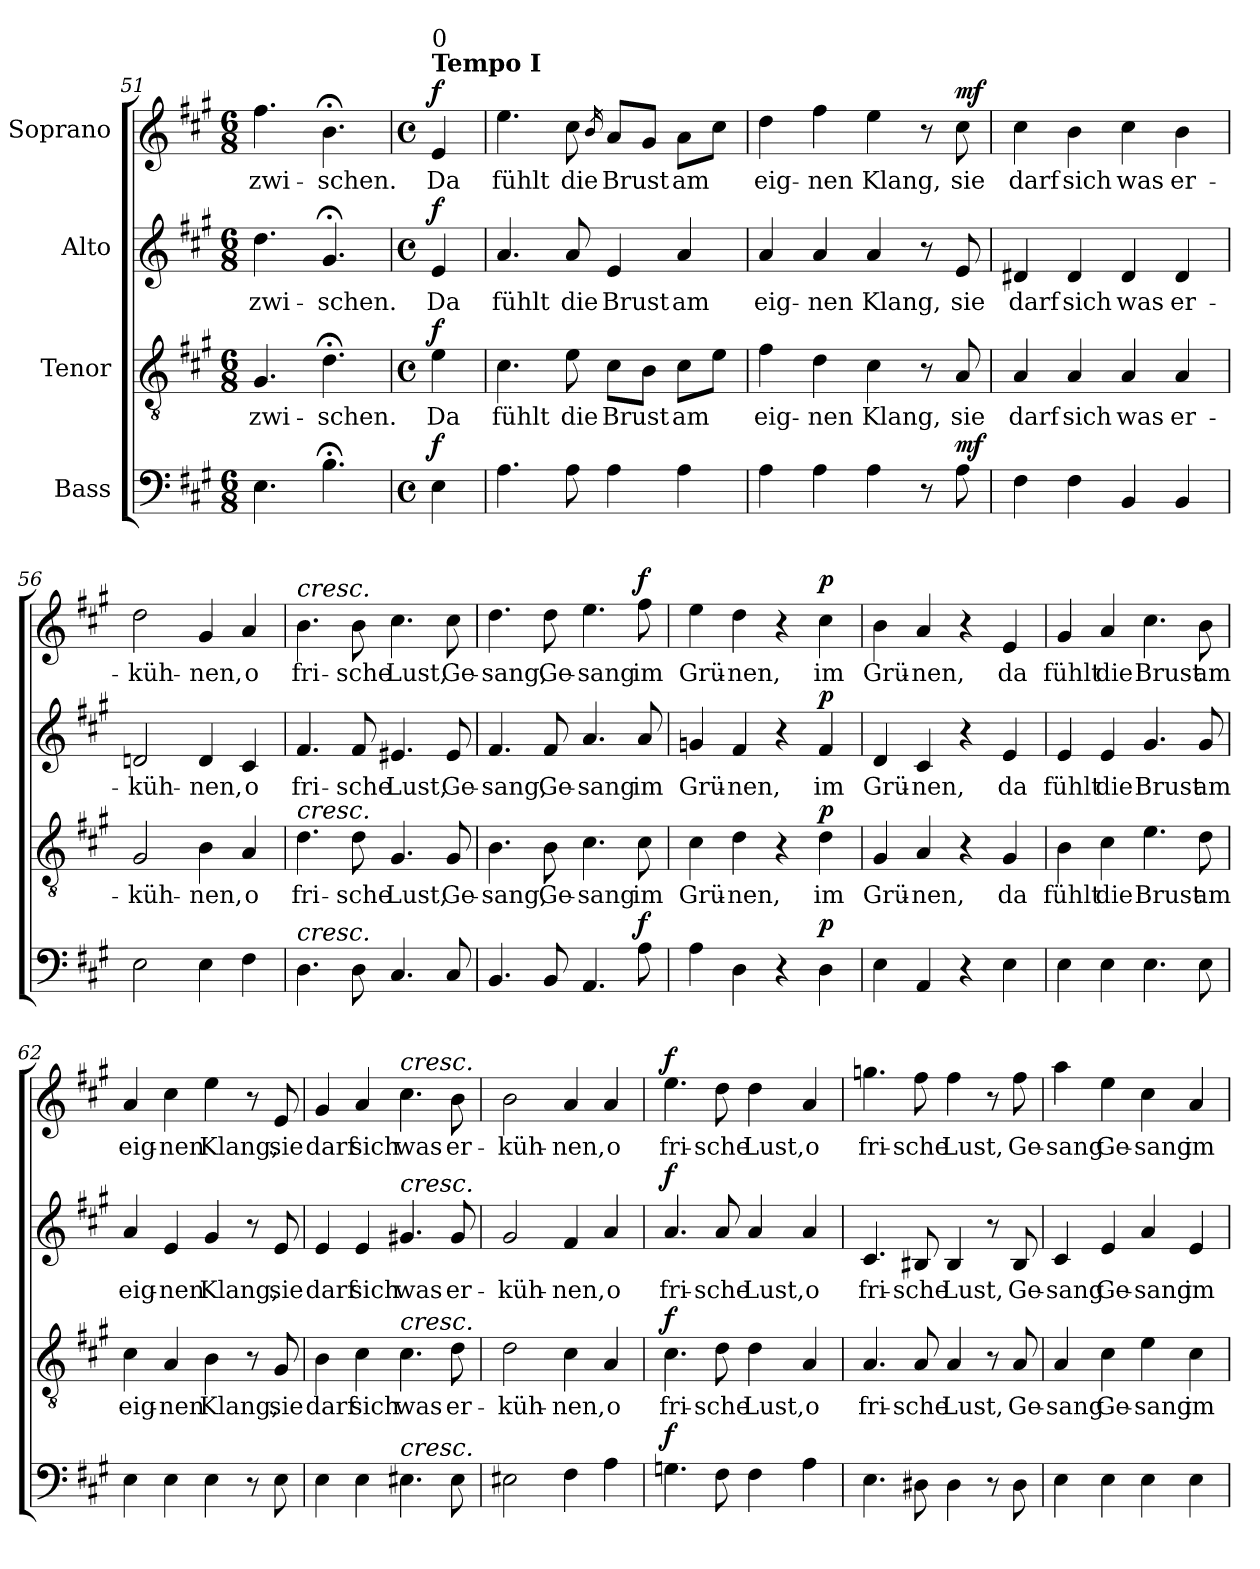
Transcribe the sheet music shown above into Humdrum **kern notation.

**kern	**dynam	**kern	**text	**dynam	**kern	**text	**dynam	**kern	**text	**dynam
*part4	*part4	*part3	*part3	*part3	*part2	*part2	*part2	*part1	*part1	*part1
*staff4	*staff4	*staff3	*staff3	*staff3	*staff2	*staff2	*staff2	*staff1	*staff1	*staff1
*I"Bass	*	*I"Tenor	*	*	*I"Alto	*	*	*I"Soprano	*	*
*clefF4	*	*clefGv2	*	*	*clefG2	*	*	*clefG2	*	*
*k[f#c#g#]	*	*k[f#c#g#]	*	*	*k[f#c#g#]	*	*	*k[f#c#g#]	*	*
*M6/8	*	*M6/8	*	*	*M6/8	*	*	*M6/8	*	*
=51	=51	=51	=51	=51	=51	=51	=51	=51	=51	=51
!	!	!	!LO:LY:b	!	!	!LO:LY:b	!	!	!LO:LY:b	!
4.E\	.	4.G#/	-zwi-	.	4.dd\	-zwi-	.	4.ff#\	-zwi-	.
!	!	!	!LO:LY:b	!	!	!LO:LY:b	!	!	!LO:LY:b	!
4.B;<\	.	4.d;<\	-schen.	.	4.g#;</	-schen.	.	4.b;<\	-schen.	.
=52	=52	=52	=52	=52	=52	=52	=52	=52	=52	=52
*M4/4	*	*M4/4	*	*	*M4/4	*	*	*M4/4	*	*
*met(c)	*	*met(c)	*	*	*met(c)	*	*	*met(c)	*	*
!	!	!	!	!	!	!	!	!LO:TX:a:B:t=Tempo I	!	!
!	!	!	!	!	!	!	!	!LO:TX:a:t=0	!	!
!	!LO:DY:a	!	!LO:LY:b	!LO:DY:a	!	!LO:LY:b	!LO:DY:a	!	!LO:LY:b	!LO:DY:a
4E\	f	4e\	Da	f	4e/	Da	f	4e/	Da	f
=53	=53	=53	=53	=53	=53	=53	=53	=53	=53	=53
!	!	!	!LO:LY:b	!	!	!LO:LY:b	!	!	!LO:LY:b	!
4.A\	.	4.c#\	fühlt	.	4.a/	fühlt	.	4.ee\	fühlt	.
!	!	!	!LO:LY:b	!	!	!LO:LY:b	!	!	!LO:LY:b	!
8A\	.	8e\	die	.	8a/	die	.	8cc#\	die	.
.	.	.	.	.	.	.	.	16qb/	.	.
!	!	!	!LO:LY:b	!	!	!LO:LY:b	!	!	!LO:LY:b	!
4A\	.	8c#\L	Brust	.	4e/	Brust	.	8a/L	Brust	.
.	.	8B\J	.	.	.	.	.	8g#/J	.	.
!	!	!	!LO:LY:b	!	!	!LO:LY:b	!	!	!LO:LY:b	!
4A\	.	8c#\L	am	.	4a/	am	.	8a\L	am	.
.	.	8e\J	.	.	.	.	.	8cc#\J	.	.
=54	=54	=54	=54	=54	=54	=54	=54	=54	=54	=54
!	!	!	!LO:LY:b	!	!	!LO:LY:b	!	!	!LO:LY:b	!
4A\	.	4f#\	eig-	.	4a/	eig-	.	4dd\	eig-	.
!	!	!	!LO:LY:b	!	!	!LO:LY:b	!	!	!LO:LY:b	!
4A\	.	4d\	-nen	.	4a/	-nen	.	4ff#\	-nen	.
!	!	!	!LO:LY:b	!	!	!LO:LY:b	!	!	!LO:LY:b	!
4A\	.	4c#\	Klang,	.	4a/	Klang,	.	4ee\	Klang,	.
8r	.	8r	.	.	8r	.	.	8r	.	.
!	!LO:DY:a	!	!LO:LY:b	!	!	!LO:LY:b	!	!	!LO:LY:b	!LO:DY:a
8A\	mf	8A/	sie	.	8e/	sie	.	8cc#\	sie	mf
!!LO:PB:g=z
=55	=55	=55	=55	=55	=55	=55	=55	=55	=55	=55
!	!	!	!LO:LY:b	!	!	!LO:LY:b	!	!	!LO:LY:b	!
4F#\	.	4A/	darf	.	4d#X/	darf	.	4cc#\	darf	.
!	!	!	!LO:LY:b	!	!	!LO:LY:b	!	!	!LO:LY:b	!
4F#\	.	4A/	sich	.	4d#/	sich	.	4b\	sich	.
!	!	!	!LO:LY:b	!	!	!LO:LY:b	!	!	!LO:LY:b	!
4BB/	.	4A/	was	.	4d#/	was	.	4cc#\	was	.
!	!	!	!LO:LY:b	!	!	!LO:LY:b	!	!	!LO:LY:b	!
4BB/	.	4A/	er-	.	4d#/	er-	.	4b\	er-	.
=56	=56	=56	=56	=56	=56	=56	=56	=56	=56	=56
!	!	!	!LO:LY:b	!	!	!LO:LY:b	!	!	!LO:LY:b	!
2E\	.	2G#/	-küh-	.	2dn/	-küh-	.	2dd\	-küh-	.
!	!	!	!LO:LY:b	!	!	!LO:LY:b	!	!	!LO:LY:b	!
4E\	.	4B\	-nen,	.	4d/	-nen,	.	4g#/	-nen,	.
!	!	!	!LO:LY:b	!	!	!LO:LY:b	!	!	!LO:LY:b	!
4F#\	.	4A/	o	.	4c#/	o	.	4a/	o	.
=57	=57	=57	=57	=57	=57	=57	=57	=57	=57	=57
!	!	!	!	!	!	!	!	!LO:TX:a:i:t=cresc.	!	!
!	!	!LO:TX:a:i:t=cresc.	!	!	!	!	!	!	!	!
!LO:TX:a:i:t=cresc.	!	!	!	!	!	!	!	!	!	!
!	!	!	!LO:LY:b	!	!	!LO:LY:b	!	!	!LO:LY:b	!
4.D\	.	4.d\	fri-	.	4.f#/	fri-	.	4.b\	fri-	.
!	!	!	!LO:LY:b	!	!	!LO:LY:b	!	!	!LO:LY:b	!
8D\	.	8d\	-sche	.	8f#/	-sche	.	8b\	-sche	.
!	!	!	!LO:LY:b	!	!	!LO:LY:b	!	!	!LO:LY:b	!
4.C#/	.	4.G#/	Lust,	.	4.e#X/	Lust,	.	4.cc#\	Lust,	.
!	!	!	!LO:LY:b	!	!	!LO:LY:b	!	!	!LO:LY:b	!
8C#/	.	8G#/	Ge-	.	8e#/	Ge-	.	8cc#\	Ge-	.
=58	=58	=58	=58	=58	=58	=58	=58	=58	=58	=58
!	!	!	!LO:LY:b	!	!	!LO:LY:b	!	!	!LO:LY:b	!
4.BB/	.	4.B\	-sang,	.	4.f#/	-sang,	.	4.dd\	-sang,	.
!	!	!	!LO:LY:b	!	!	!LO:LY:b	!	!	!LO:LY:b	!
8BB/	.	8B\	Ge-	.	8f#/	Ge-	.	8dd\	Ge-	.
!	!	!	!LO:LY:b	!	!	!LO:LY:b	!	!	!LO:LY:b	!
4.AA/	.	4.c#\	-sang	.	4.a/	-sang	.	4.ee\	-sang	.
!	!LO:DY:a	!	!LO:LY:b	!	!	!LO:LY:b	!	!	!LO:LY:b	!LO:DY:a
8A\	f	8c#\	im	.	8a/	im	.	8ff#\	im	f
!!LO:LB:g=z
=59	=59	=59	=59	=59	=59	=59	=59	=59	=59	=59
!	!	!	!LO:LY:b	!	!	!LO:LY:b	!	!	!LO:LY:b	!
4A\	.	4c#\	Grü-	.	4gn/	Grü-	.	4ee\	Grü-	.
!	!	!	!LO:LY:b	!	!	!LO:LY:b	!	!	!LO:LY:b	!
4D\	.	4d\	-nen,	.	4f#/	-nen,	.	4dd\	-nen,	.
4r	.	4r	.	.	4r	.	.	4r	.	.
!	!LO:DY:a	!	!LO:LY:b	!LO:DY:a	!	!LO:LY:b	!LO:DY:a	!	!LO:LY:b	!LO:DY:a
4D\	p	4d\	im	p	4f#/	im	p	4cc#\	im	p
=60	=60	=60	=60	=60	=60	=60	=60	=60	=60	=60
!	!	!	!LO:LY:b	!	!	!LO:LY:b	!	!	!LO:LY:b	!
4E\	.	4G#/	Grü-	.	4d/	Grü-	.	4b\	Grü-	.
!	!	!	!LO:LY:b	!	!	!LO:LY:b	!	!	!LO:LY:b	!
4AA/	.	4A/	-nen,	.	4c#/	-nen,	.	4a/	-nen,	.
4r	.	4r	.	.	4r	.	.	4r	.	.
!	!	!	!LO:LY:b	!	!	!LO:LY:b	!	!	!LO:LY:b	!
4E\	.	4G#/	da	.	4e/	da	.	4e/	da	.
=61	=61	=61	=61	=61	=61	=61	=61	=61	=61	=61
!	!	!	!LO:LY:b	!	!	!LO:LY:b	!	!	!LO:LY:b	!
4E\	.	4B\	fühlt	.	4e/	fühlt	.	4g#/	fühlt	.
!	!	!	!LO:LY:b	!	!	!LO:LY:b	!	!	!LO:LY:b	!
4E\	.	4c#\	die	.	4e/	die	.	4a/	die	.
!	!	!	!LO:LY:b	!	!	!LO:LY:b	!	!	!LO:LY:b	!
4.E\	.	4.e\	Brust	.	4.g#/	Brust	.	4.cc#\	Brust	.
!	!	!	!LO:LY:b	!	!	!LO:LY:b	!	!	!LO:LY:b	!
8E\	.	8d\	am	.	8g#/	am	.	8b\	am	.
=62	=62	=62	=62	=62	=62	=62	=62	=62	=62	=62
!	!	!	!LO:LY:b	!	!	!LO:LY:b	!	!	!LO:LY:b	!
4E\	.	4c#\	eig-	.	4a/	eig-	.	4a/	eig-	.
!	!	!	!LO:LY:b	!	!	!LO:LY:b	!	!	!LO:LY:b	!
4E\	.	4A/	-nen	.	4e/	-nen	.	4cc#\	-nen	.
!	!	!	!LO:LY:b	!	!	!LO:LY:b	!	!	!LO:LY:b	!
4E\	.	4B\	Klang,	.	4g#/	Klang,	.	4ee\	Klang,	.
8r	.	8r	.	.	8r	.	.	8r	.	.
!	!	!	!LO:LY:b	!	!	!LO:LY:b	!	!	!LO:LY:b	!
8E\	.	8G#/	sie	.	8e/	sie	.	8e/	sie	.
!!LO:LB:g=z
=63	=63	=63	=63	=63	=63	=63	=63	=63	=63	=63
!	!	!	!LO:LY:b	!	!	!LO:LY:b	!	!	!LO:LY:b	!
4E\	.	4B\	darf	.	4e/	darf	.	4g#/	darf	.
!	!	!	!LO:LY:b	!	!	!LO:LY:b	!	!	!LO:LY:b	!
4E\	.	4c#\	sich	.	4e/	sich	.	4a/	sich	.
!	!	!	!	!	!	!	!	!LO:TX:a:i:t=cresc.	!	!
!	!	!	!	!	!LO:TX:a:i:t=cresc.	!	!	!	!	!
!	!	!LO:TX:a:i:t=cresc.	!	!	!	!	!	!	!	!
!LO:TX:a:i:t=cresc.	!	!	!	!	!	!	!	!	!	!
!	!	!	!LO:LY:b	!	!	!LO:LY:b	!	!	!LO:LY:b	!
4.E#X\	.	4.c#\	was	.	4.g#X/	was	.	4.cc#\	was	.
!	!	!	!LO:LY:b	!	!	!LO:LY:b	!	!	!LO:LY:b	!
8E#\	.	8d\	er-	.	8g#/	er-	.	8b\	er-	.
=64	=64	=64	=64	=64	=64	=64	=64	=64	=64	=64
!	!	!	!LO:LY:b	!	!	!LO:LY:b	!	!	!LO:LY:b	!
2E#X\	.	2d\	-küh-	.	2g#/	-küh-	.	2b\	-küh-	.
!	!	!	!LO:LY:b	!	!	!LO:LY:b	!	!	!LO:LY:b	!
4F#\	.	4c#\	-nen,	.	4f#/	-nen,	.	4a/	-nen,	.
!	!	!	!LO:LY:b	!	!	!LO:LY:b	!	!	!LO:LY:b	!
4A\	.	4A/	o	.	4a/	o	.	4a/	o	.
=65	=65	=65	=65	=65	=65	=65	=65	=65	=65	=65
!	!LO:DY:a	!	!LO:LY:b	!LO:DY:a	!	!LO:LY:b	!LO:DY:a	!	!LO:LY:b	!LO:DY:a
4.Gn\	f	4.c#\	fri-	f	4.a/	fri-	f	4.ee\	fri-	f
!	!	!	!LO:LY:b	!	!	!LO:LY:b	!	!	!LO:LY:b	!
8F#\	.	8d\	-sche	.	8a/	-sche	.	8dd\	-sche	.
!	!	!	!LO:LY:b	!	!	!LO:LY:b	!	!	!LO:LY:b	!
4F#\	.	4d\	Lust,	.	4a/	Lust,	.	4dd\	Lust,	.
!	!	!	!LO:LY:b	!	!	!LO:LY:b	!	!	!LO:LY:b	!
4A\	.	4A/	o	.	4a/	o	.	4a/	o	.
=66	=66	=66	=66	=66	=66	=66	=66	=66	=66	=66
!	!	!	!LO:LY:b	!	!	!LO:LY:b	!	!	!LO:LY:b	!
4.E\	.	4.A/	fri-	.	4.c#/	fri-	.	4.ggn\	fri-	.
!	!	!	!LO:LY:b	!	!	!LO:LY:b	!	!	!LO:LY:b	!
8D#X\	.	8A/	-sche	.	8B#X/	-sche	.	8ff#\	-sche	.
!	!	!	!LO:LY:b	!	!	!LO:LY:b	!	!	!LO:LY:b	!
4D#\	.	4A/	Lust,	.	4B#/	Lust,	.	4ff#\	Lust,	.
8r	.	8r	.	.	8r	.	.	8r	.	.
!	!	!	!LO:LY:b	!	!	!LO:LY:b	!	!	!LO:LY:b	!
8D#\	.	8A/	Ge-	.	8B#/	Ge-	.	8ff#\	Ge-	.
!!LO:PB:g=z
=67	=67	=67	=67	=67	=67	=67	=67	=67	=67	=67
!	!	!	!LO:LY:b	!	!	!LO:LY:b	!	!	!LO:LY:b	!
4E\	.	4A/	-sang	.	4c#/	-sang	.	4aa\	-sang	.
!	!	!	!LO:LY:b	!	!	!LO:LY:b	!	!	!LO:LY:b	!
4E\	.	4c#\	Ge-	.	4e/	Ge-	.	4ee\	Ge-	.
!	!	!	!LO:LY:b	!	!	!LO:LY:b	!	!	!LO:LY:b	!
4E\	.	4e\	-sang	.	4a/	-sang	.	4cc#\	-sang	.
!	!	!	!LO:LY:b	!	!	!LO:LY:b	!	!	!LO:LY:b	!
4E\	.	4c#\	im	.	4e/	im	.	4a/	im	.
=	=	=	=	=	=	=	=	=	=	=
*-	*-	*-	*-	*-	*-	*-	*-	*-	*-	*-
